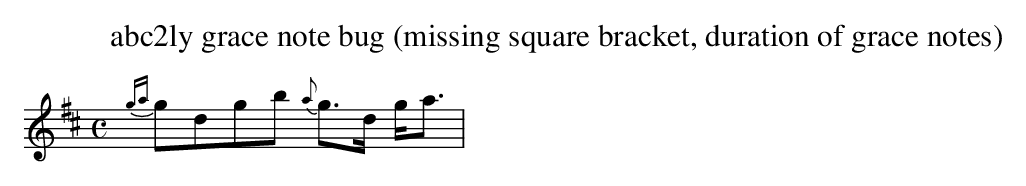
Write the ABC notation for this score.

X:1
T:abc2ly grace note bug (missing square bracket, duration of grace notes)
M:C
L:1/8
K:E Dorian
{ga}gdgb {a}g>d g<a|
